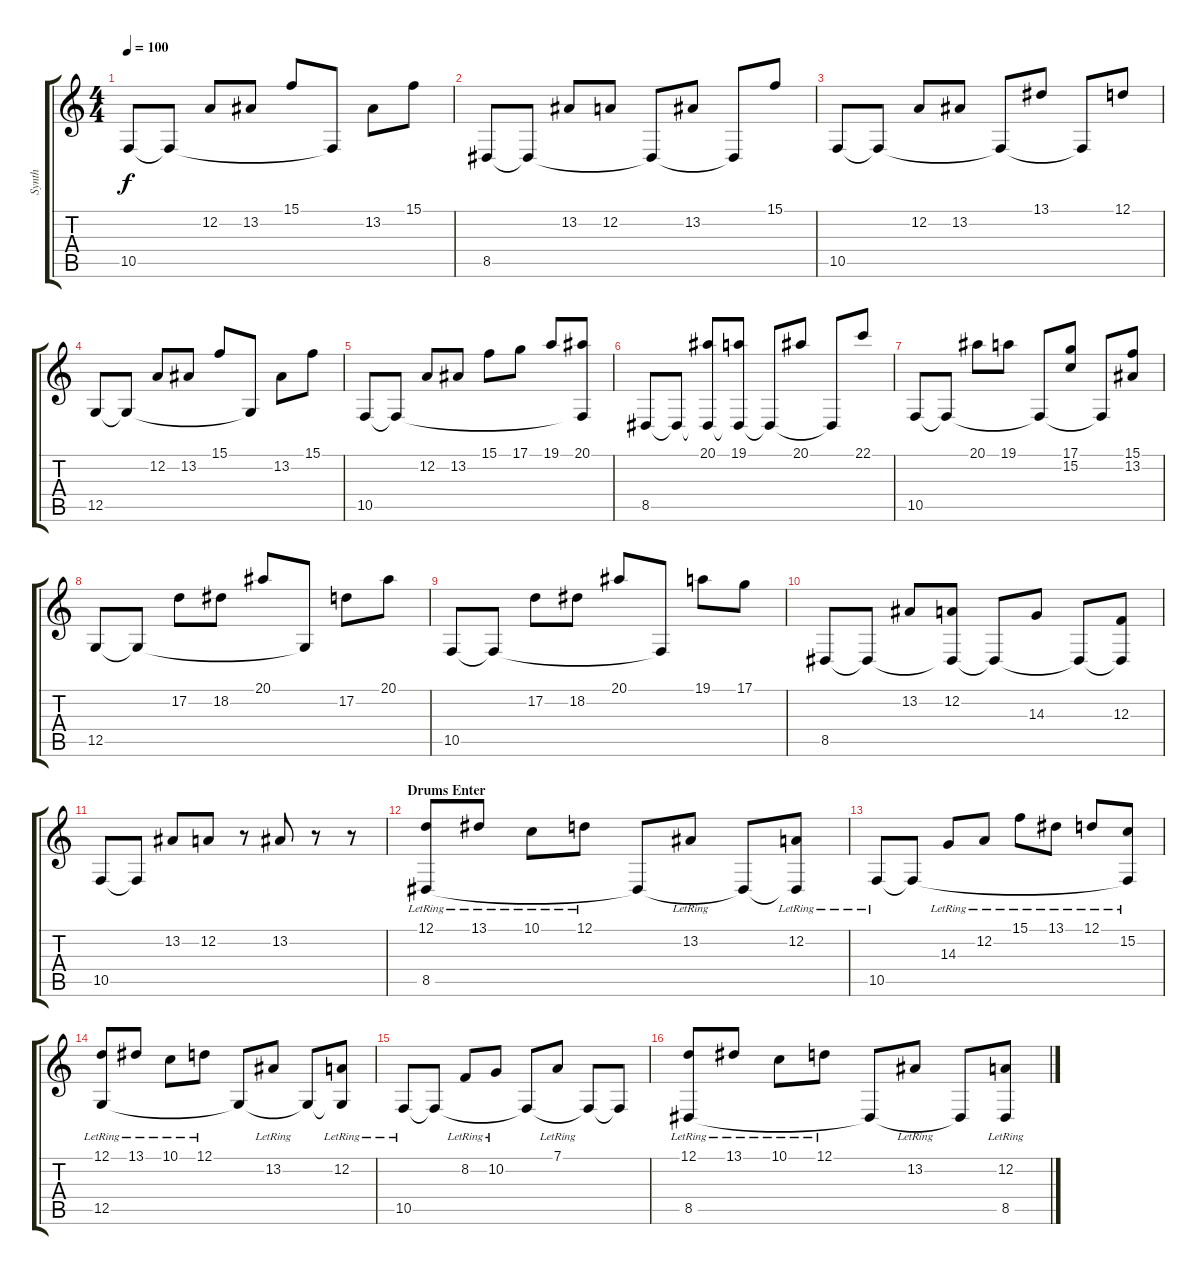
\track ("Synth" "Synth") {instrument stringensemble1}
\staff {score tabs}
\tuning (D4 A3 F3 C3 G2 D2) {hide}
\ts (4 4)
\tempo 100
\clef g2
\ks c
10.5.8{dy f} 10.5{t}.8 12.2.8 13.2.8 15.1.8 10.5{t}.8 13.2.8 15.1.8 |
8.5.8 8.5{t}.8 13.2.8 12.2.8 8.5{t}.8 13.2.8 8.5{t}.8 15.1.8 |
10.5.8 10.5{t}.8 12.2.8 13.2.8 10.5{t}.8 13.1.8 10.5{t}.8 12.1.8 |
12.5.8 12.5{t}.8 12.2.8 13.2.8 15.1.8 12.5{t}.8 13.2.8 15.1.8 |
10.5.8 10.5{t}.8 12.2.8 13.2.8 15.1.8 17.1.8 19.1.8 (20.1 10.5{t}).8 |
8.5.8 8.5{t}.8 (20.1 8.5{t}).8 (19.1 8.5{t}).8 8.5{t}.8 20.1.8 8.5{t}.8 22.1.8 |
10.5.8 10.5{t}.8 20.1.8 19.1.8 10.5{t}.8 (17.1 15.2).8 10.5{t}.8 (15.1 13.2).8 |
12.5.8 12.5{t}.8 17.2.8 18.2.8 20.1.8 12.5{t}.8 17.2.8 20.1.8 |
10.5.8 10.5{t}.8 17.2.8 18.2.8 20.1.8 10.5{t}.8 19.1.8 17.1.8 |
8.5.8 8.5{t}.8 13.2.8 (12.2 8.5{t}).8 8.5{t}.8 14.3.8 8.5{t}.8 (12.3 8.5{t}).8 |
10.5.8 10.5{t}.8 13.2.8 12.2.8 r.8 13.2.8 r.8 r.8 |
\section ("" "Drums Enter")
(12.1{lr} 8.5{lr}).8{volume 12 instrument brightacousticpiano} 13.1{lr}.8 10.1{lr}.8 12.1{lr}.8 8.5{t}.8 13.2{lr}.8 8.5{t}.8 (12.2{lr} 8.5{t}).8 |
10.5{lr}.8 10.5{t}.8 14.3{lr}.8 12.2{lr}.8 15.1{lr}.8 13.1{lr}.8 12.1{lr}.8 (15.2{lr} 10.5{t}).8 |
(12.1{lr} 12.5{lr}).8 13.1{lr}.8 10.1{lr}.8 12.1{lr}.8 12.5{t}.8 13.2{lr}.8 12.5{t}.8 (12.2{lr} 12.5{t}).8 |
10.5{lr}.8 10.5{t}.8 8.2{lr}.8 10.2{lr}.8 10.5{t}.8 7.1{lr}.8 10.5{t}.8 10.5{t}.8 |
(12.1{lr} 8.5{lr}).8 13.1{lr}.8 10.1{lr}.8 12.1{lr}.8 8.5{t}.8 13.2{lr}.8 8.5{t}.8 (12.2{lr} 8.5).8
